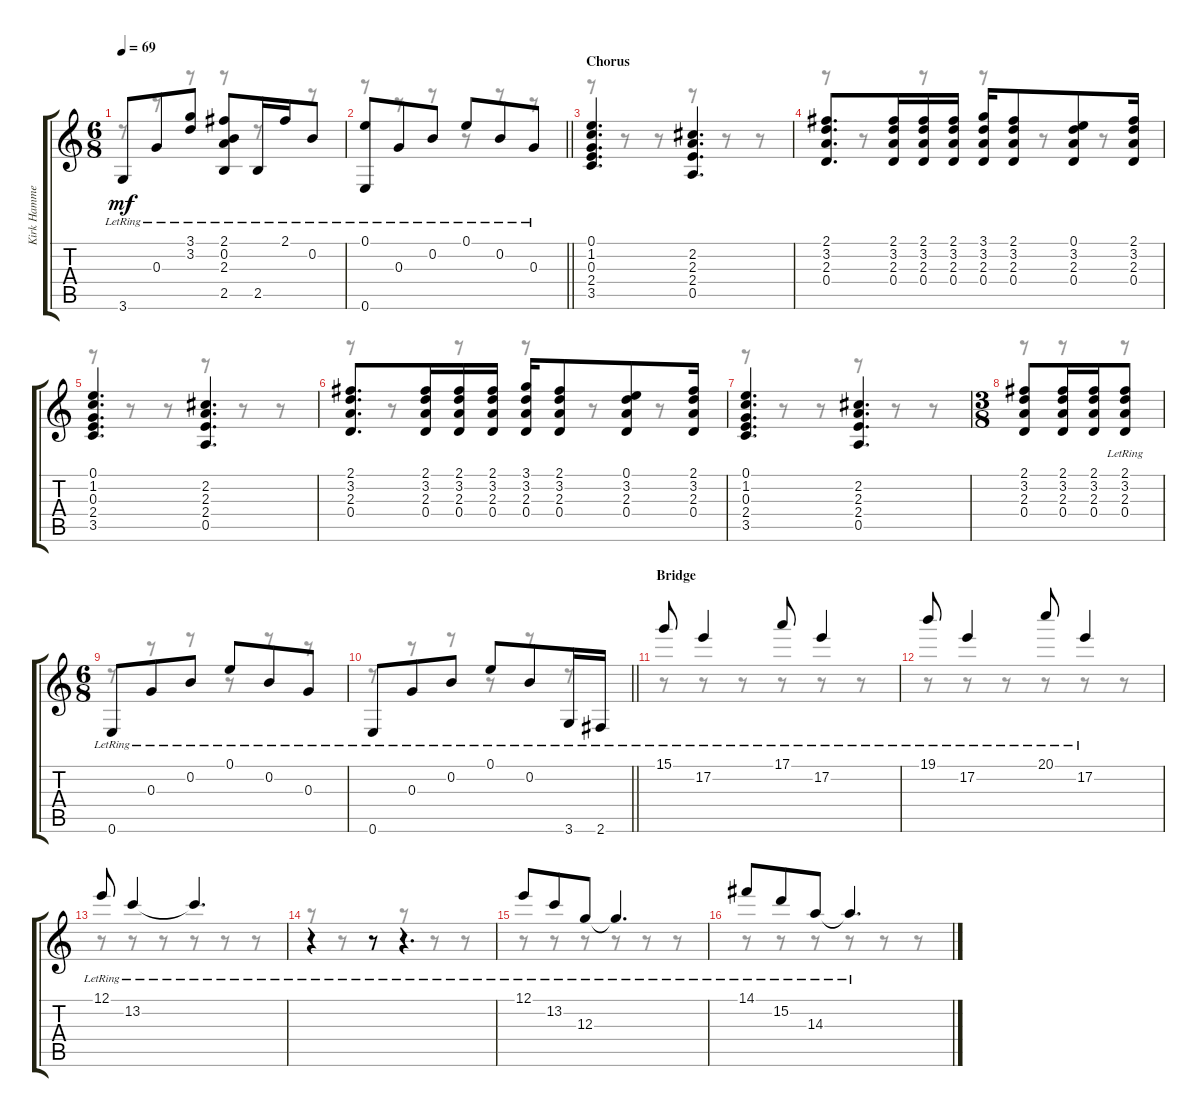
\track ("Kirk Hammett(Clean)" "Kirk Hamme") {instrument electricguitarclean}
\staff {score tabs}
\tuning (E4 B3 G3 D3 A2 E2) {hide}
\voice
\ts (6 8)
\tempo 69
\clef g2
\ks c
3.6{lr}.8{dy mf} 0.3{lr}.8 (3.1{lr} 3.2{lr}).8 (2.1{lr} 0.2{lr} 2.3{lr} 2.5{lr}).8 2.5{lr}.16 2.1{lr}.16 0.2{lr}.8 |
\barLineRight lightlight
(0.1{lr} 0.6{lr}).8 0.3{lr}.8 0.2{lr}.8 0.1{lr}.8 0.2{lr}.8 0.3{lr}.8 |
\section ("" "Chorus")
(0.1 1.2 0.3 2.4 3.5).4{d} (2.2 2.3 2.4 0.5).4{d} |
(2.1 3.2 2.3 0.4).8{d} (2.1 3.2 2.3 0.4).16 (2.1 3.2 2.3 0.4).16 (2.1 3.2 2.3 0.4).16 (3.1 3.2 2.3 0.4).16 (2.1 3.2 2.3 0.4).8 (0.1 3.2 2.3 0.4).8 (2.1 3.2 2.3 0.4).16 |
(0.1 1.2 0.3 2.4 3.5).4{d} (2.2 2.3 2.4 0.5).4{d} |
(2.1 3.2 2.3 0.4).8{d} (2.1 3.2 2.3 0.4).16 (2.1 3.2 2.3 0.4).16 (2.1 3.2 2.3 0.4).16 (3.1 3.2 2.3 0.4).16 (2.1 3.2 2.3 0.4).8 (0.1 3.2 2.3 0.4).8 (2.1 3.2 2.3 0.4).16 |
(0.1 1.2 0.3 2.4 3.5).4{d} (2.2 2.3 2.4 0.5).4{d} |
\ts (3 8)
(2.1 3.2 2.3 0.4).8 (2.1 3.2 2.3 0.4).16 (2.1 3.2 2.3 0.4).16 (2.1{lr} 3.2{lr} 2.3{lr} 0.4{lr}).8 |
\ts (6 8)
0.6{lr}.8 0.3{lr}.8 0.2{lr}.8 0.1{lr}.8 0.2{lr}.8 0.3{lr}.8 |
\barLineRight lightlight
0.6{lr}.8 0.3{lr}.8 0.2{lr}.8 0.1{lr}.8 0.2{lr}.8 3.6{lr}.16 2.6{lr}.16 |
\section ("" "Bridge")
15.1{lr}.8 17.2{lr}.4 17.1{lr}.8 17.2{lr}.4 |
19.1{lr}.8 17.2{lr}.4 20.1{lr}.8 17.2{lr}.4 |
12.1{lr}.8 13.2{lr}.4 13.2{lr t}.4{d} |
r.4 r.8 r.4{d} |
12.1{lr}.8 13.2{lr}.8 12.3{lr}.8 12.3{lr t}.4{d} |
14.1{lr}.8 15.2{lr}.8 14.3{lr}.8 14.3{lr t}.4{d}
\voice
\clef g2
\ottava regular
\simile none
\ks c
r.8{dy f} r.8 r.8 r.8 r.8 r.8 |
\barLineRight lightlight
r.8 r.8 r.8 r.8 r.8 r.8 |
r.8 r.8 r.8 r.8 r.8 r.8 |
r.8 r.8 r.8 r.8 r.8 r.8 |
r.8 r.8 r.8 r.8 r.8 r.8 |
r.8 r.8 r.8 r.8 r.8 r.8 |
r.8 r.8 r.8 r.8 r.8 r.8 |
r.8 r.8 r.8 |
r.8 r.8 r.8 r.8 r.8 r.8 |
\barLineRight lightlight
r.8 r.8 r.8 r.8 r.8 r.8 |
r.8 r.8 r.8 r.8 r.8 r.8 |
r.8 r.8 r.8 r.8 r.8 r.8 |
r.8 r.8 r.8 r.8 r.8 r.8 |
r.8 r.8 r.8 r.8 r.8 r.8 |
r.8 r.8 r.8 r.8 r.8 r.8 |
r.8 r.8 r.8 r.8 r.8 r.8
